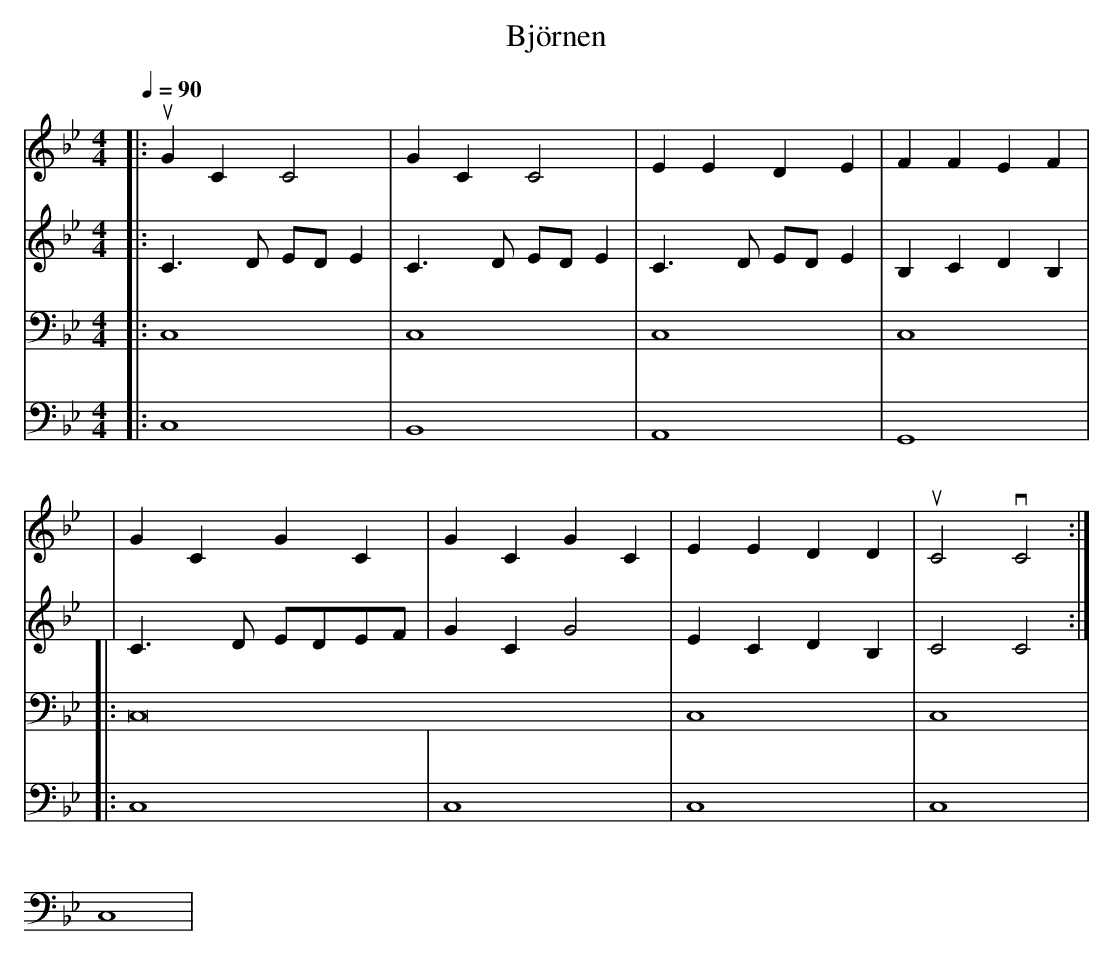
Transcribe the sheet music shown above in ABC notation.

X:1
T: Björnen
M: 4/4
L: 1/4
Q: 90
K: Bb
[V:1] [|: uGC C2 | GC C2 | EE DE | FF EF |
[V:2] [|: C3/2D/2 E/2D/2 E | C3/2D/2 E/2D/2 E | C3/2D/2 E/2D/2 E | B,C DB, |
[V:3] [|: C,4 | C,4 | C,4 | C,4 |
[V:4] [|: C,4 | B,,4 | A,,4 | G,,4 |
[V:1] | GC GC | GC GC | EE DD | uC2 vC2 :|]
[V:2] | C3/2D/2 E/2D/2E/2F/2 | GC G2 | EC DB, | C2 C2 :|]
[V:3] [|: C,8 | C,4 | C,4 | C,4 |
[V:4] [|: C,4 | C,4 | C,4 | C,4 |
